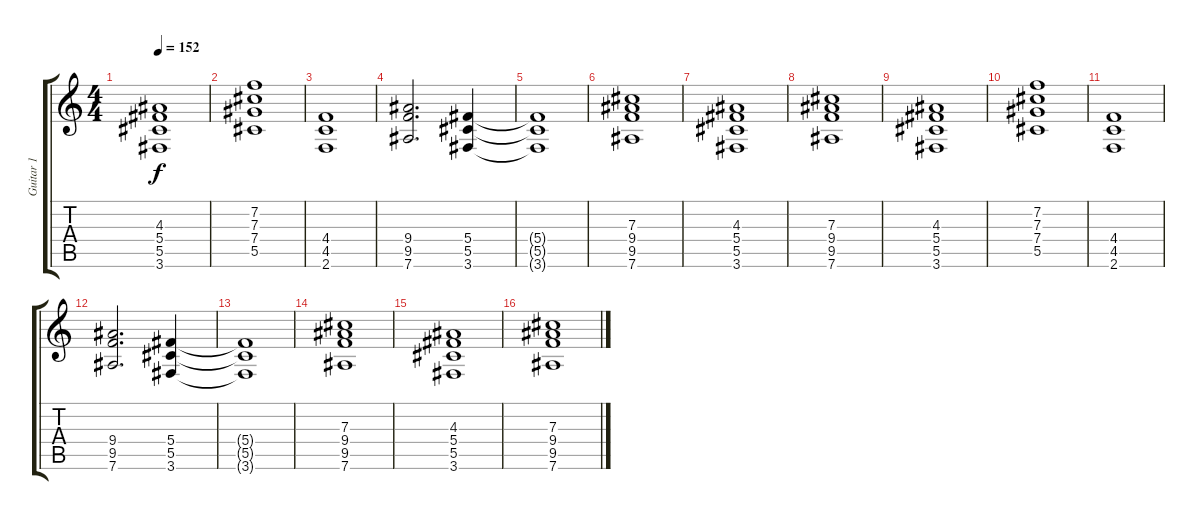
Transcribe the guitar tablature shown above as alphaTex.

\track ("Guitar 1" "Guitar 1") {instrument distortionguitar}
\staff {score tabs}
\tuning (Eb4 Bb3 Gb3 Db3 Ab2 Eb2) {hide}
\ts (4 4)
\tempo 152
\clef g2
\ks c
(4.3 5.4 5.5 3.6).1{dy f} |
(7.2 7.3 7.4 5.5).1 |
(4.4 4.5 2.6).1 |
(9.4 9.5 7.6).2{d} (5.4 5.5 3.6).4 |
(5.4{t} 5.5{t} 3.6{t}).1 |
(7.3 9.4 9.5 7.6).1 |
(4.3 5.4 5.5 3.6).1 |
(7.3 9.4 9.5 7.6).1 |
(4.3 5.4 5.5 3.6).1 |
(7.2 7.3 7.4 5.5).1 |
(4.4 4.5 2.6).1 |
(9.4 9.5 7.6).2{d} (5.4 5.5 3.6).4 |
(5.4{t} 5.5{t} 3.6{t}).1 |
(7.3 9.4 9.5 7.6).1 |
(4.3 5.4 5.5 3.6).1 |
(7.3 9.4 9.5 7.6).1
